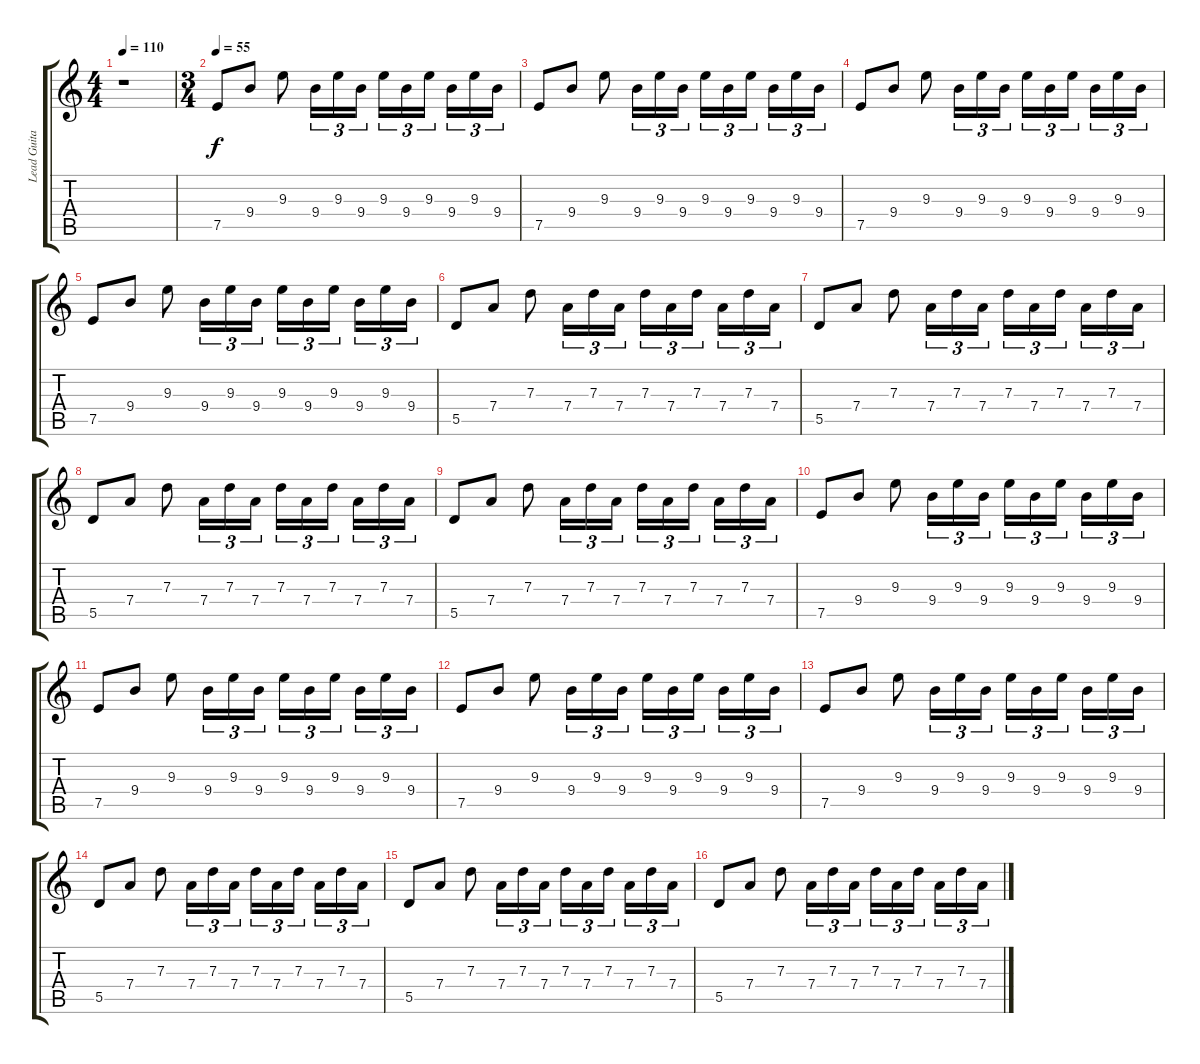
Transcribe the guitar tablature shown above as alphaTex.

\track ("Lead Guitar" "Lead Guita") {instrument distortionguitar}
\staff {score tabs}
\tuning (E4 B3 G3 D3 A2 E2) {hide}
\ts (4 4)
\tempo 110
\tempo 55
\tempo 110
\clef g2
\ks c
r.1{dy f instrument distortionguitar} |
\ts (3 4)
\tempo 55
7.5.8{instrument electricguitarclean} 9.4.8 9.3.8 9.4.16{tu (3 2)} 9.3.16{tu (3 2)} 9.4.16{tu (3 2)} 9.3.16{tu (3 2)} 9.4.16{tu (3 2)} 9.3.16{tu (3 2)} 9.4.16{tu (3 2)} 9.3.16{tu (3 2)} 9.4.16{tu (3 2)} |
7.5.8 9.4.8 9.3.8 9.4.16{tu (3 2)} 9.3.16{tu (3 2)} 9.4.16{tu (3 2)} 9.3.16{tu (3 2)} 9.4.16{tu (3 2)} 9.3.16{tu (3 2)} 9.4.16{tu (3 2)} 9.3.16{tu (3 2)} 9.4.16{tu (3 2)} |
7.5.8 9.4.8 9.3.8 9.4.16{tu (3 2)} 9.3.16{tu (3 2)} 9.4.16{tu (3 2)} 9.3.16{tu (3 2)} 9.4.16{tu (3 2)} 9.3.16{tu (3 2)} 9.4.16{tu (3 2)} 9.3.16{tu (3 2)} 9.4.16{tu (3 2)} |
7.5.8 9.4.8 9.3.8 9.4.16{tu (3 2)} 9.3.16{tu (3 2)} 9.4.16{tu (3 2)} 9.3.16{tu (3 2)} 9.4.16{tu (3 2)} 9.3.16{tu (3 2)} 9.4.16{tu (3 2)} 9.3.16{tu (3 2)} 9.4.16{tu (3 2)} |
5.5.8 7.4.8 7.3.8 7.4.16{tu (3 2)} 7.3.16{tu (3 2)} 7.4.16{tu (3 2)} 7.3.16{tu (3 2)} 7.4.16{tu (3 2)} 7.3.16{tu (3 2)} 7.4.16{tu (3 2)} 7.3.16{tu (3 2)} 7.4.16{tu (3 2)} |
5.5.8 7.4.8 7.3.8 7.4.16{tu (3 2)} 7.3.16{tu (3 2)} 7.4.16{tu (3 2)} 7.3.16{tu (3 2)} 7.4.16{tu (3 2)} 7.3.16{tu (3 2)} 7.4.16{tu (3 2)} 7.3.16{tu (3 2)} 7.4.16{tu (3 2)} |
5.5.8 7.4.8 7.3.8 7.4.16{tu (3 2)} 7.3.16{tu (3 2)} 7.4.16{tu (3 2)} 7.3.16{tu (3 2)} 7.4.16{tu (3 2)} 7.3.16{tu (3 2)} 7.4.16{tu (3 2)} 7.3.16{tu (3 2)} 7.4.16{tu (3 2)} |
5.5.8 7.4.8 7.3.8 7.4.16{tu (3 2)} 7.3.16{tu (3 2)} 7.4.16{tu (3 2)} 7.3.16{tu (3 2)} 7.4.16{tu (3 2)} 7.3.16{tu (3 2)} 7.4.16{tu (3 2)} 7.3.16{tu (3 2)} 7.4.16{tu (3 2)} |
7.5.8 9.4.8 9.3.8 9.4.16{tu (3 2)} 9.3.16{tu (3 2)} 9.4.16{tu (3 2)} 9.3.16{tu (3 2)} 9.4.16{tu (3 2)} 9.3.16{tu (3 2)} 9.4.16{tu (3 2)} 9.3.16{tu (3 2)} 9.4.16{tu (3 2)} |
7.5.8 9.4.8 9.3.8 9.4.16{tu (3 2)} 9.3.16{tu (3 2)} 9.4.16{tu (3 2)} 9.3.16{tu (3 2)} 9.4.16{tu (3 2)} 9.3.16{tu (3 2)} 9.4.16{tu (3 2)} 9.3.16{tu (3 2)} 9.4.16{tu (3 2)} |
7.5.8 9.4.8 9.3.8 9.4.16{tu (3 2)} 9.3.16{tu (3 2)} 9.4.16{tu (3 2)} 9.3.16{tu (3 2)} 9.4.16{tu (3 2)} 9.3.16{tu (3 2)} 9.4.16{tu (3 2)} 9.3.16{tu (3 2)} 9.4.16{tu (3 2)} |
7.5.8 9.4.8 9.3.8 9.4.16{tu (3 2)} 9.3.16{tu (3 2)} 9.4.16{tu (3 2)} 9.3.16{tu (3 2)} 9.4.16{tu (3 2)} 9.3.16{tu (3 2)} 9.4.16{tu (3 2)} 9.3.16{tu (3 2)} 9.4.16{tu (3 2)} |
5.5.8 7.4.8 7.3.8 7.4.16{tu (3 2)} 7.3.16{tu (3 2)} 7.4.16{tu (3 2)} 7.3.16{tu (3 2)} 7.4.16{tu (3 2)} 7.3.16{tu (3 2)} 7.4.16{tu (3 2)} 7.3.16{tu (3 2)} 7.4.16{tu (3 2)} |
5.5.8 7.4.8 7.3.8 7.4.16{tu (3 2)} 7.3.16{tu (3 2)} 7.4.16{tu (3 2)} 7.3.16{tu (3 2)} 7.4.16{tu (3 2)} 7.3.16{tu (3 2)} 7.4.16{tu (3 2)} 7.3.16{tu (3 2)} 7.4.16{tu (3 2)} |
5.5.8 7.4.8 7.3.8 7.4.16{tu (3 2)} 7.3.16{tu (3 2)} 7.4.16{tu (3 2)} 7.3.16{tu (3 2)} 7.4.16{tu (3 2)} 7.3.16{tu (3 2)} 7.4.16{tu (3 2)} 7.3.16{tu (3 2)} 7.4.16{tu (3 2)}
